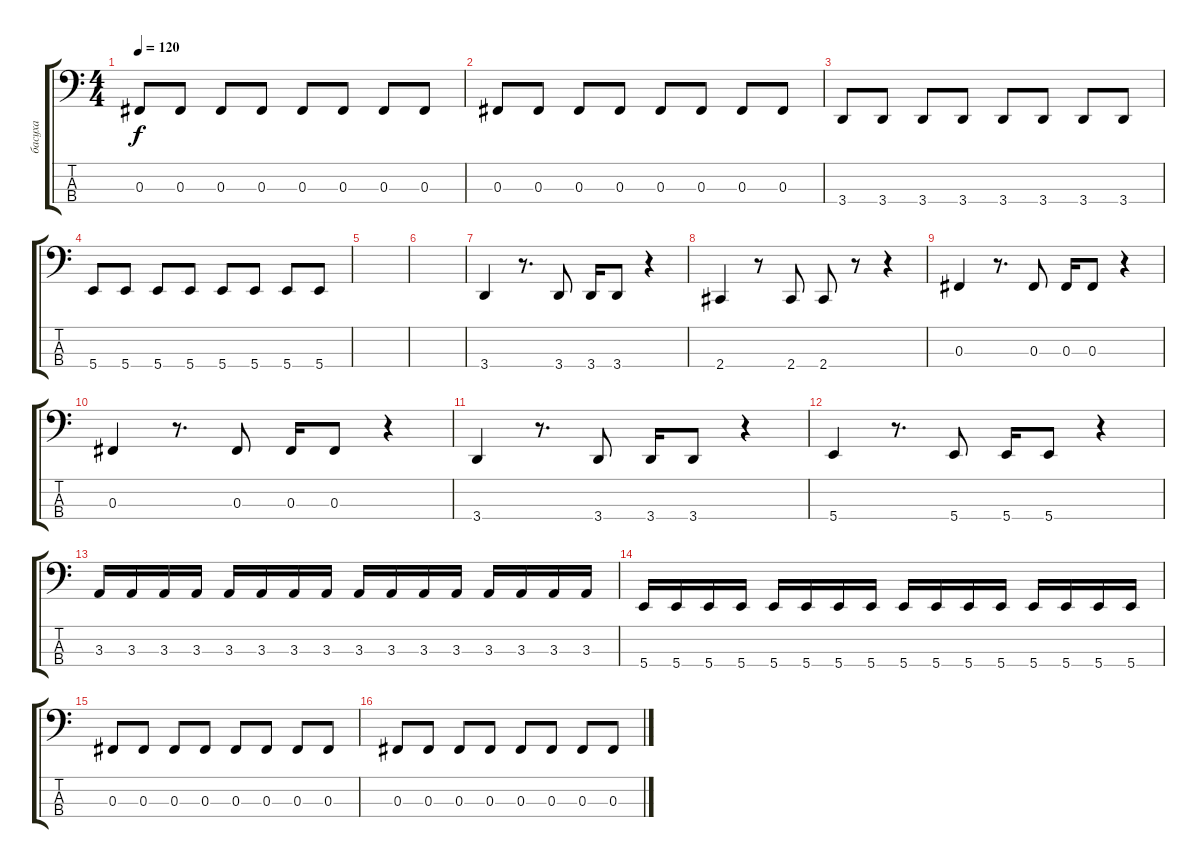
\track ("басуха" "басуха") {instrument electricbasspick}
\staff {score tabs}
\tuning (E2 B1 Gb1 B0) {hide}
\ts (4 4)
\tempo 120
\clef f4
\ks c
0.3.8{dy f} 0.3.8 0.3.8 0.3.8 0.3.8 0.3.8 0.3.8 0.3.8 |
0.3.8 0.3.8 0.3.8 0.3.8 0.3.8 0.3.8 0.3.8 0.3.8 |
3.4.8 3.4.8 3.4.8 3.4.8 3.4.8 3.4.8 3.4.8 3.4.8 |
5.4.8 5.4.8 5.4.8 5.4.8 5.4.8 5.4.8 5.4.8 5.4.8 |
|
|
3.4.4 r.8{d} 3.4.8 3.4.16 3.4.8 r.4 |
2.4.4 r.8 2.4.8 2.4.8 r.8 r.4 |
0.3.4 r.8{d} 0.3.8 0.3.16 0.3.8 r.4 |
0.3.4 r.8{d} 0.3.8 0.3.16 0.3.8 r.4 |
3.4.4 r.8{d} 3.4.8 3.4.16 3.4.8 r.4 |
5.4.4 r.8{d} 5.4.8 5.4.16 5.4.8 r.4 |
3.3.16 3.3.16 3.3.16 3.3.16 3.3.16 3.3.16 3.3.16 3.3.16 3.3.16 3.3.16 3.3.16 3.3.16 3.3.16 3.3.16 3.3.16 3.3.16 |
5.4.16 5.4.16 5.4.16 5.4.16 5.4.16 5.4.16 5.4.16 5.4.16 5.4.16 5.4.16 5.4.16 5.4.16 5.4.16 5.4.16 5.4.16 5.4.16 |
0.3.8 0.3.8 0.3.8 0.3.8 0.3.8 0.3.8 0.3.8 0.3.8 |
0.3.8 0.3.8 0.3.8 0.3.8 0.3.8 0.3.8 0.3.8 0.3.8
